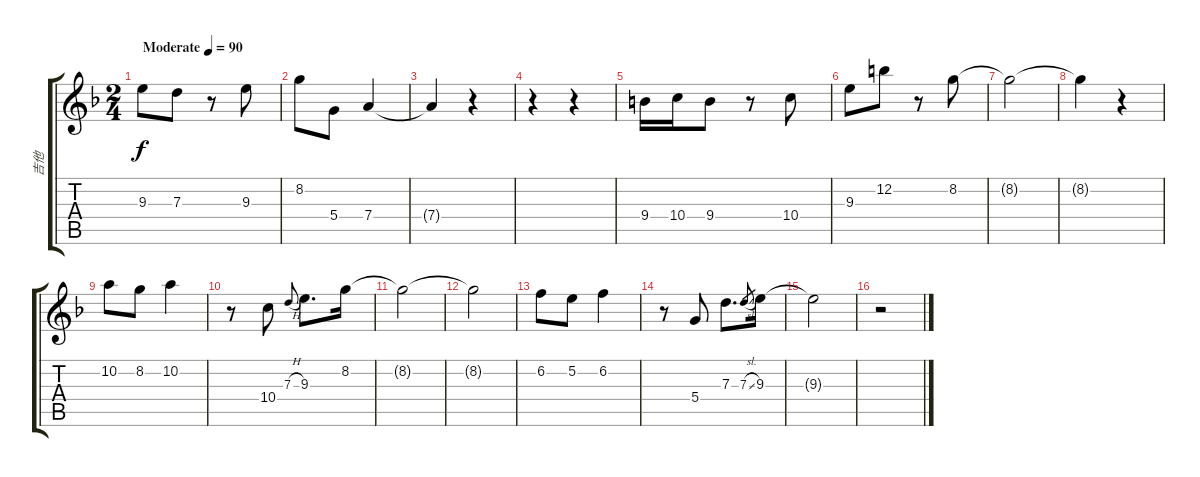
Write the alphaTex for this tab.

\track ("吉他" "吉他") {instrument distortionguitar}
\staff {score tabs}
\tuning (E4 B3 G3 D3 A2 E2) {hide}
\ts (2 4)
\tempo (90 "Moderate")
\clef g2
\ks f
9.3.8{dy f instrument distortionguitar} 7.3.8 r.8 9.3.8 |
8.2.8 5.4.8 7.4.4 |
7.4{t}.4 r.4 |
r.4 r.4 |
9.4.16 10.4.16 9.4.8 r.8 10.4.8{txt ""} |
9.3.8 12.2.8 r.8 8.2.8 |
8.2{t}.2 |
8.2{t}.4 r.4 |
10.2.8 8.2.8 10.2.4 |
r.8 10.4.8 7.3{h}.8{gr onbeat} 9.3.8{d} 8.2.16 |
8.2{t}.2 |
8.2{t}.2 |
6.2.8 5.2.8 6.2.4 |
r.8 5.4.8 7.3.8{d} 7.3{sl}.8{gr} 9.3.16 |
9.3{t}.2 |
r.2
